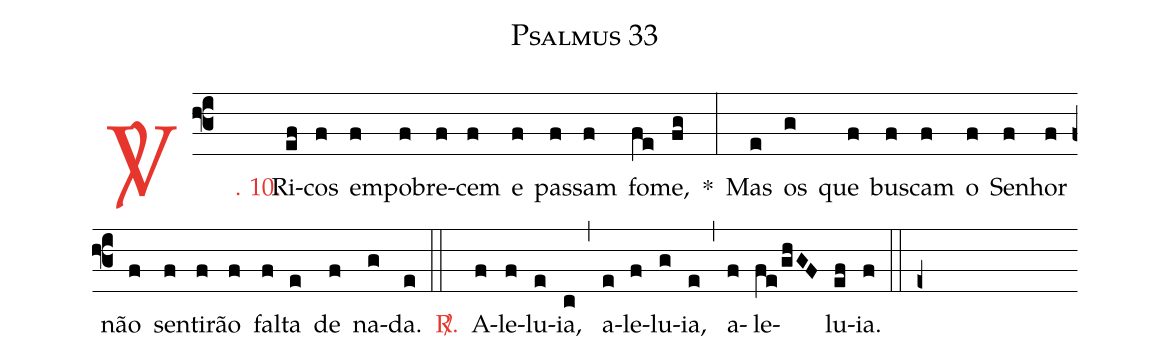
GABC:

name: Psalmus 33;
%%
(f3)

<c><sp>V/</sp>. 10.</c>() Ri(ef)cos(f) em(f)po(f)bre(f)cem(f) e(f) pas(f)sam(f) fo(fe)me,(fg) *(:) Mas(e) os(g) que(f) bus(f)cam(f) o(f) Se(f)nhor(f) não(f) sen(f)ti(f)rão(f) fal(f)ta(e) de(f) na(g)da.(e)

(::)

<nlba><c><sp>R/</sp>.</c>() A</nlba>(f)le(f)lu(e)ia,(c) (,) a(e)le(f)lu(g)ia,(e) (,) a(f)le(fe/ghGF)lu(ef)ia.(f)

(::)

(e+)
